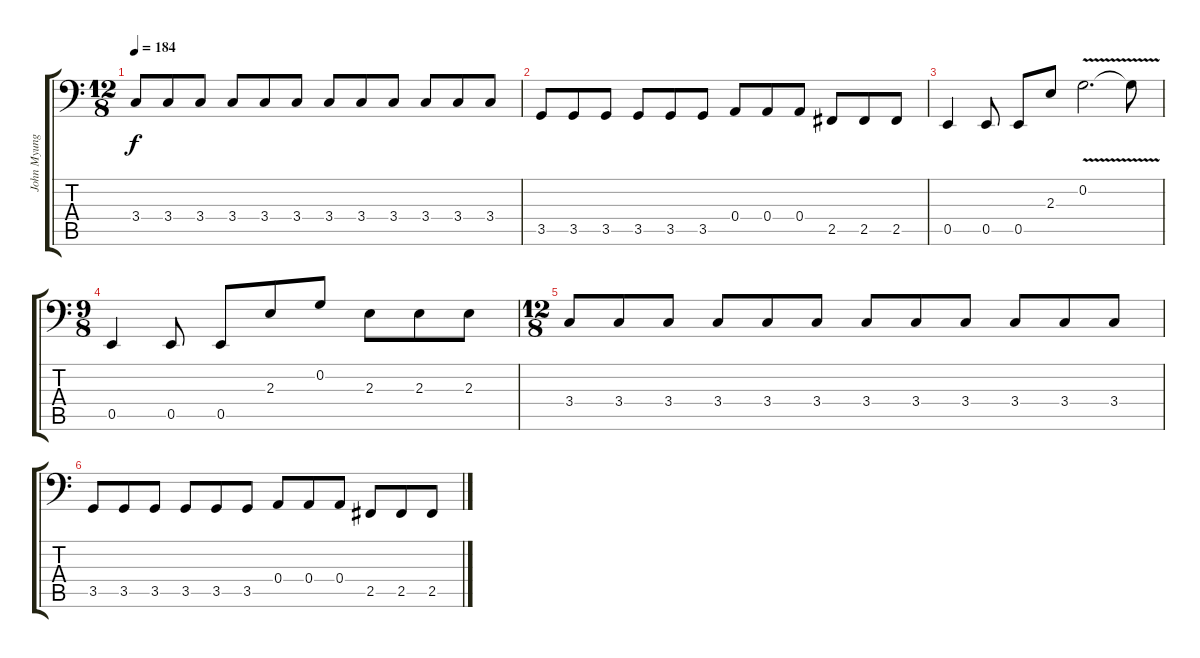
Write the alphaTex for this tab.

\track ("John Myung - Bass" "John Myung") {instrument electricbassfinger}
\staff {score tabs}
\tuning (C3 G2 D2 A1 E1 B0) {hide}
\ts (12 8)
\tempo 184
\clef f4
\ks c
3.4.8{dy f} 3.4.8 3.4.8 3.4.8 3.4.8 3.4.8 3.4.8 3.4.8 3.4.8 3.4.8 3.4.8 3.4.8 |
3.5.8 3.5.8 3.5.8 3.5.8 3.5.8 3.5.8 0.4.8 0.4.8 0.4.8 2.5.8 2.5.8 2.5.8 |
0.5.4 0.5.8 0.5.8 2.3.8 0.2{v}.2{d} 0.2{t}.8 |
\ts (9 8)
0.5.4 0.5.8 0.5.8 2.3.8 0.2.8 2.3.8 2.3.8 2.3.8 |
\ts (12 8)
3.4.8 3.4.8 3.4.8 3.4.8 3.4.8 3.4.8 3.4.8 3.4.8 3.4.8 3.4.8 3.4.8 3.4.8 |
3.5.8 3.5.8 3.5.8 3.5.8 3.5.8 3.5.8 0.4.8 0.4.8 0.4.8 2.5.8 2.5.8 2.5.8
